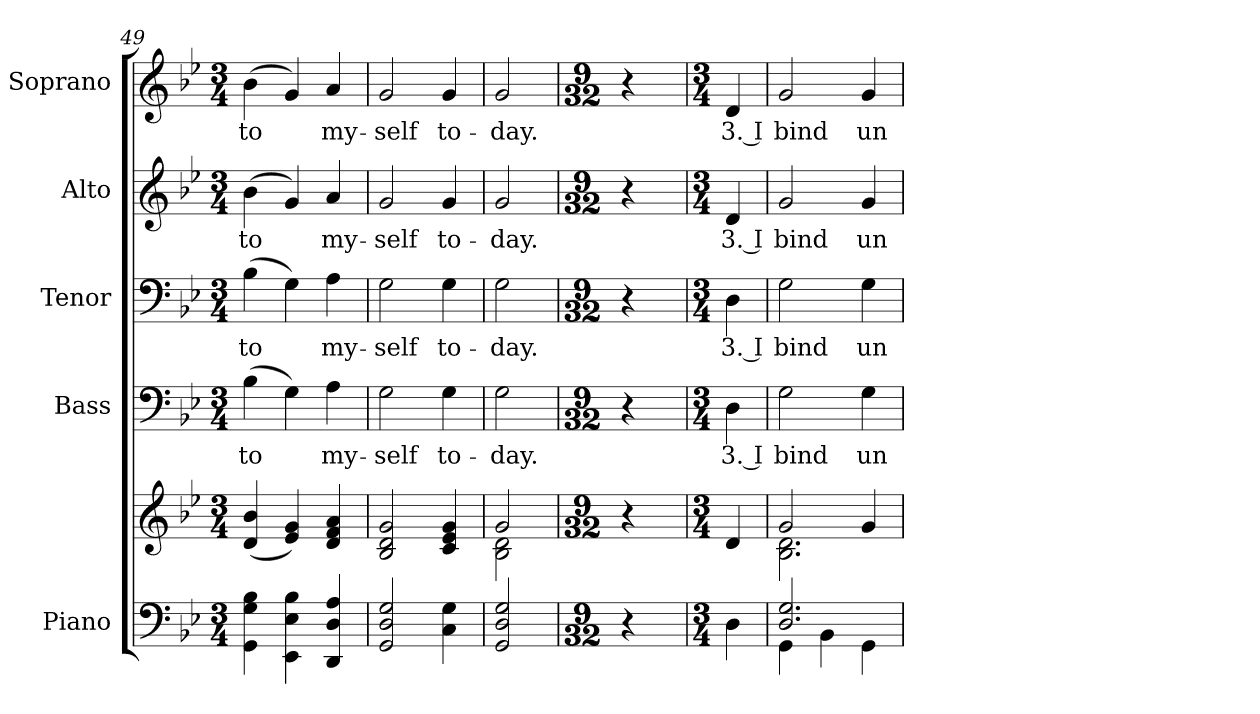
**kern	**kern	**kern	**text	**kern	**text	**kern	**text	**kern	**text
*part5	*part5	*part4	*part4	*part3	*part3	*part2	*part2	*part1	*part1
*staff6	*staff5	*staff4	*staff4	*staff3	*staff3	*staff2	*staff2	*staff1	*staff1
*I"Piano	*	*I"Bass	*	*I"Tenor	*	*I"Alto	*	*I"Soprano	*
*I'Pno.	*	*I'B.	*	*I'T.	*	*I'A.	*	*I'S.	*
*clefF4	*clefG2	*clefF4	*	*clefF4	*	*clefG2	*	*clefG2	*
*k[b-e-]	*k[b-e-]	*k[b-e-]	*	*k[b-e-]	*	*k[b-e-]	*	*k[b-e-]	*
*g:	*g:	*g:	*	*g:	*	*g:	*	*g:	*
*M3/4	*M3/4	*M3/4	*	*M3/4	*	*M3/4	*	*M3/4	*
=49	=49	=49	=49	=49	=49	=49	=49	=49	=49
!	!	!	!LO:LY:b:color=#000000	!	!	!	!	!	!
!	!	!	!	!	!LO:LY:b:color=#000000	!	!	!	!
!	!	!	!	!	!	!	!LO:LY:b:color=#000000	!	!
!	!	!	!	!	!	!	!	!	!LO:LY:b:color=#000000
4GGi\ 4Gi 4B-i	(4di/ 4b-i	(4B-i\	-to	(4B-i\	-to	(4b-i\	-to	(4b-i\	-to
4EE-i\ 4E-i 4B-i	4e-i/ 4gi)	4Gi\)	.	4Gi\)	.	4gi/)	.	4gi/)	.
!	!	!	!LO:LY:b:color=#000000	!	!	!	!	!	!
!	!	!	!	!	!LO:LY:b:color=#000000	!	!	!	!
!	!	!	!	!	!	!	!LO:LY:b:color=#000000	!	!
!	!	!	!	!	!	!	!	!	!LO:LY:b:color=#000000
4DDi/ 4Di 4Ai	4di/ 4fi 4ai	4Ai\	my-	4Ai\	my-	4ai/	my-	4ai/	my-
=50	=50	=50	=50	=50	=50	=50	=50	=50	=50
!	!	!	!LO:LY:b:color=#000000	!	!	!	!	!	!
!	!	!	!	!	!LO:LY:b:color=#000000	!	!	!	!
!	!	!	!	!	!	!	!LO:LY:b:color=#000000	!	!
!	!	!	!	!	!	!	!	!	!LO:LY:b:color=#000000
2GGi/ 2Di 2Gi	2B-i/ 2di 2gi	2Gi\	-self	2Gi\	-self	2gi/	-self	2gi/	-self
!	!	!	!LO:LY:b:color=#000000	!	!	!	!	!	!
!	!	!	!	!	!LO:LY:b:color=#000000	!	!	!	!
!	!	!	!	!	!	!	!LO:LY:b:color=#000000	!	!
!	!	!	!	!	!	!	!	!	!LO:LY:b:color=#000000
4Ci\ 4Gi	4ci/ 4e-i 4gi	4Gi\	to-	4Gi\	to-	4gi/	to-	4gi/	to-
=51	=51	=51	=51	=51	=51	=51	=51	=51	=51
*	*^	*	*	*	*	*	*	*	*
!	!	!	!	!LO:LY:b:color=#000000	!	!	!	!	!	!
!	!	!	!	!	!	!LO:LY:b:color=#000000	!	!	!	!
!	!	!	!	!	!	!	!	!LO:LY:b:color=#000000	!	!
!	!	!	!	!	!	!	!	!	!	!LO:LY:b:color=#000000
2GGi/ 2Di 2Gi	2gi/	2B-i\ 2di	2Gi\	-day.	2Gi\	-day.	2gi/	-day.	2gi/	-day.
*	*v	*v	*	*	*	*	*	*	*	*
!!LO:PB:g=z
=52	=52	=52	=52	=52	=52	=52	=52	=52	=52
*M9/32	*M9/32	*M9/32	*	*M9/32	*	*M9/32	*	*M9/32	*
4r	4r	4r	.	4r	.	4r	.	4r	.
=53	=53	=53	=53	=53	=53	=53	=53	=53	=53
*M3/4	*M3/4	*M3/4	*	*M3/4	*	*M3/4	*	*M3/4	*
!	!	!	!LO:LY:b:color=#000000	!	!	!	!	!	!
!	!	!	!	!	!LO:LY:b:color=#000000	!	!	!	!
!	!	!	!	!	!	!	!LO:LY:b:color=#000000	!	!
!	!	!	!	!	!	!	!	!	!LO:LY:b:color=#000000
4Di\	4di/	4Di\	3. I	4Di\	3. I	4di/	3. I	4di/	3. I
=54	=54	=54	=54	=54	=54	=54	=54	=54	=54
*^	*^	*	*	*	*	*	*	*	*
!	!	!	!	!	!LO:LY:b:color=#000000	!	!	!	!	!	!
!	!	!	!	!	!	!	!LO:LY:b:color=#000000	!	!	!	!
!	!	!	!	!	!	!	!	!	!LO:LY:b:color=#000000	!	!
!	!	!	!	!	!	!	!	!	!	!	!LO:LY:b:color=#000000
2.Di/ 2.Gi	4GGi\	2gi/	2.B-i\ 2.di	2Gi\	bind	2Gi\	bind	2gi/	bind	2gi/	bind
.	4BB-i\	.	.	.	.	.	.	.	.	.	.
!	!	!	!	!	!LO:LY:b:color=#000000	!	!	!	!	!	!
!	!	!	!	!	!	!	!LO:LY:b:color=#000000	!	!	!	!
!	!	!	!	!	!	!	!	!	!LO:LY:b:color=#000000	!	!
!	!	!	!	!	!	!	!	!	!	!	!LO:LY:b:color=#000000
.	4GGi\	4gi/	.	4Gi\	un-	4Gi\	un-	4gi/	un-	4gi/	un-
*v	*v	*	*	*	*	*	*	*	*	*	*
*	*v	*v	*	*	*	*	*	*	*	*
=	=	=	=	=	=	=	=	=	=
*-	*-	*-	*-	*-	*-	*-	*-	*-	*-
